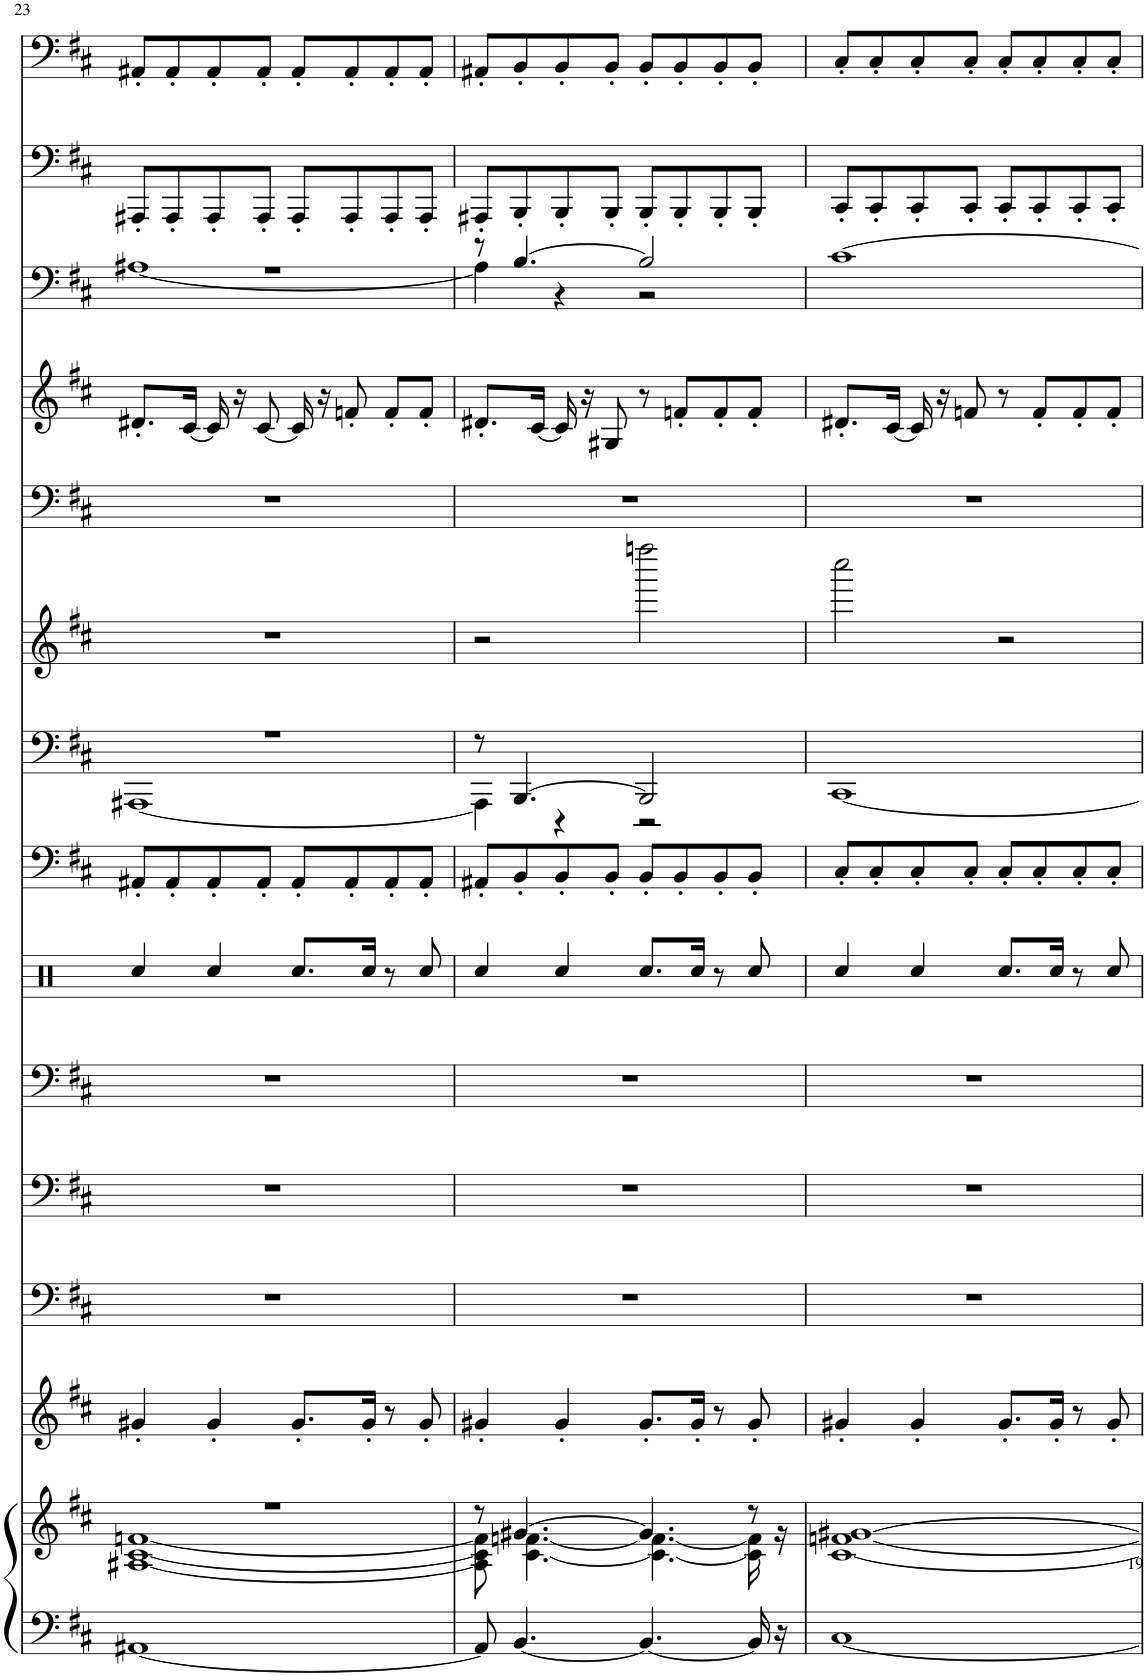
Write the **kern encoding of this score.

**kern	**kern	**kern	**kern	**kern	**kern	**kern	**kern	**kern	**kern	**kern	**kern	**kern	**kern	**kern
*part14	*part14	*part13	*part12	*part11	*part10	*part9	*part8	*part7	*part6	*part5	*part4	*part3	*part2	*part1
*staff15	*staff14	*staff13	*staff12	*staff11	*staff10	*staff9	*staff8	*staff7	*staff6	*staff5	*staff4	*staff3	*staff2	*staff1
*I"Bright Piano	*	*I"Synth Drum	*I"Gunshot	*I"Overdrive Gtr	*I"DistortionGtr	*I"Percussion	*I"Athmosphere	*I"Saw Wave	*I"Syn.Strings 1	*I"Saw Wave	*I"Tenor Sax	*I"Syn.Strings 1	*I"Bass Lead	*I"Synth Bass 2, I Love It
*I'Pno	*	*	*	*	*	*	*	*	*I'Str	*	*I'T Sax	*I'Str	*	*
!!LO:PB:g=z
*clefF4	*clefG2	*clefF4	*clefF4	*clefF4	*clefF4	*clefX	*clefF4	*clefF4	*clefG2	*clefF4	*clefG2	*clefF4	*clefF4	*clefF4
*	*	*	*	*	*	*	*	*	*	*	*Trd8c14	*	*	*
*k[f#c#]	*k[f#c#]	*k[f#c#]	*k[f#c#]	*k[f#c#]	*k[f#c#]	*k[]	*k[f#c#]	*k[f#c#]	*k[f#c#]	*k[f#c#]	*k[f#c#]	*k[f#c#]	*k[f#c#]	*k[f#c#]
*M4/4	*M4/4	*M4/4	*M4/4	*M4/4	*M4/4	*M4/4	*M4/4	*M4/4	*M4/4	*M4/4	*M4/4	*M4/4	*M4/4	*M4/4
=23	=23	=23	=23	=23	=23	=23	=23	=23	=23	=23	=23	=23	=23	=23
*	*^	*	*	*	*	*	*	*^	*	*	*	*^	*	*
[1AA#X	1r	[1A#X [1c# [1fn	4g#X'/	1r	1r	1r	4Rcc/	8AA#X'/L	1r	[1AAA#X	1r	1r	8.d#X'/L	1r	[1A#X	8AAA#X'/L	8AA#X'/L
.	.	.	.	.	.	.	.	8AA#'/	.	.	.	.	.	.	.	8AAA#'/	8AA#'/
.	.	.	.	.	.	.	.	.	.	.	.	.	[16c#/Jk	.	.	.	.
.	.	.	4g#'/	.	.	.	4Rcc/	8AA#'/	.	.	.	.	16c#/]	.	.	8AAA#'/	8AA#'/
.	.	.	.	.	.	.	.	.	.	.	.	.	16r	.	.	.	.
.	.	.	.	.	.	.	.	8AA#'/J	.	.	.	.	[8c#/	.	.	8AAA#'/J	8AA#'/J
.	.	.	8.g#'/L	.	.	.	8.Rcc/L	8AA#'/L	.	.	.	.	16c#/]	.	.	8AAA#'/L	8AA#'/L
.	.	.	.	.	.	.	.	.	.	.	.	.	16r	.	.	.	.
.	.	.	.	.	.	.	.	8AA#'/	.	.	.	.	8fn'/	.	.	8AAA#'/	8AA#'/
.	.	.	16g#'/Jk	.	.	.	16Rcc/Jk	.	.	.	.	.	.	.	.	.	.
.	.	.	8r	.	.	.	8r	8AA#'/	.	.	.	.	8f'/L	.	.	8AAA#'/	8AA#'/
.	.	.	8g#'/	.	.	.	8Rcc/	8AA#'/J	.	.	.	.	8f'/J	.	.	8AAA#'/J	8AA#'/J
=24	=24	=24	=24	=24	=24	=24	=24	=24	=24	=24	=24	=24	=24	=24	=24	=24	=24
8AA#/]	8r	8A#\] 8c#\] 8f\]	4g#X'/	1r	1r	1r	4Rcc/	8AA#X'/L	8r	4AAA#\]	2r	1r	8.d#X'/L	8r	4A#\]	8AAA#X'/L	8AA#X'/L
[4.BB/	[4.g#X/	[4.c#\ [4.fn\	.	.	.	.	.	8BB'/	[4.BBB/	.	.	.	.	[4.B/	.	8BBB'/	8BB'/
.	.	.	.	.	.	.	.	.	.	.	.	.	[16c#/Jk	.	.	.	.
.	.	.	4g#'/	.	.	.	4Rcc/	8BB'/	.	4r	.	.	16c#/]	.	4r	8BBB'/	8BB'/
.	.	.	.	.	.	.	.	.	.	.	.	.	16r	.	.	.	.
.	.	.	.	.	.	.	.	8BB'/J	.	.	.	.	8G#X/	.	.	8BBB'/J	8BB'/J
4.BB/_	4.g#/]	4.c#\_ 4.f\_	8.g#'/L	.	.	.	8.Rcc/L	8BB'/L	2BBB/]	2r	2ffffn\	.	8r	2B/]	2r	8BBB'/L	8BB'/L
.	.	.	.	.	.	.	.	8BB'/	.	.	.	.	8fn'/L	.	.	8BBB'/	8BB'/
.	.	.	16g#'/Jk	.	.	.	16Rcc/Jk	.	.	.	.	.	.	.	.	.	.
.	.	.	8r	.	.	.	8r	8BB'/	.	.	.	.	8f'/	.	.	8BBB'/	8BB'/
16BB/]	8r	16c#\] 16f\]	8g#'/	.	.	.	8Rcc/	8BB'/J	.	.	.	.	8f'/J	.	.	8BBB'/J	8BB'/J
16r	.	16r	.	.	.	.	.	.	.	.	.	.	.	.	.	.	.
*	*v	*v	*	*	*	*	*	*	*v	*v	*	*	*	*v	*v	*	*
=25	=25	=25	=25	=25	=25	=25	=25	=25	=25	=25	=25	=25	=25	=25
[1C#	[1c# [1fn [1g#X	4g#X'/	1r	1r	1r	4Rcc/	8C#'/L	[1CC#	2cccc#\	1r	8.d#X'/L	[1c#	8CC#'/L	8C#'/L
.	.	.	.	.	.	.	8C#'/	.	.	.	.	.	8CC#'/	8C#'/
.	.	.	.	.	.	.	.	.	.	.	[16c#/Jk	.	.	.
.	.	4g#'/	.	.	.	4Rcc/	8C#'/	.	.	.	16c#/]	.	8CC#'/	8C#'/
.	.	.	.	.	.	.	.	.	.	.	16r	.	.	.
.	.	.	.	.	.	.	8C#'/J	.	.	.	8fn/	.	8CC#'/J	8C#'/J
.	.	8.g#'/L	.	.	.	8.Rcc/L	8C#'/L	.	2r	.	8r	.	8CC#'/L	8C#'/L
.	.	.	.	.	.	.	8C#'/	.	.	.	8f'/L	.	8CC#'/	8C#'/
.	.	16g#'/Jk	.	.	.	16Rcc/Jk	.	.	.	.	.	.	.	.
.	.	8r	.	.	.	8r	8C#'/	.	.	.	8f'/	.	8CC#'/	8C#'/
.	.	8g#'/	.	.	.	8Rcc/	8C#'/J	.	.	.	8f'/J	.	8CC#'/J	8C#'/J
=	=	=	=	=	=	=	=	=	=	=	=	=	=	=
*-	*-	*-	*-	*-	*-	*-	*-	*-	*-	*-	*-	*-	*-	*-
